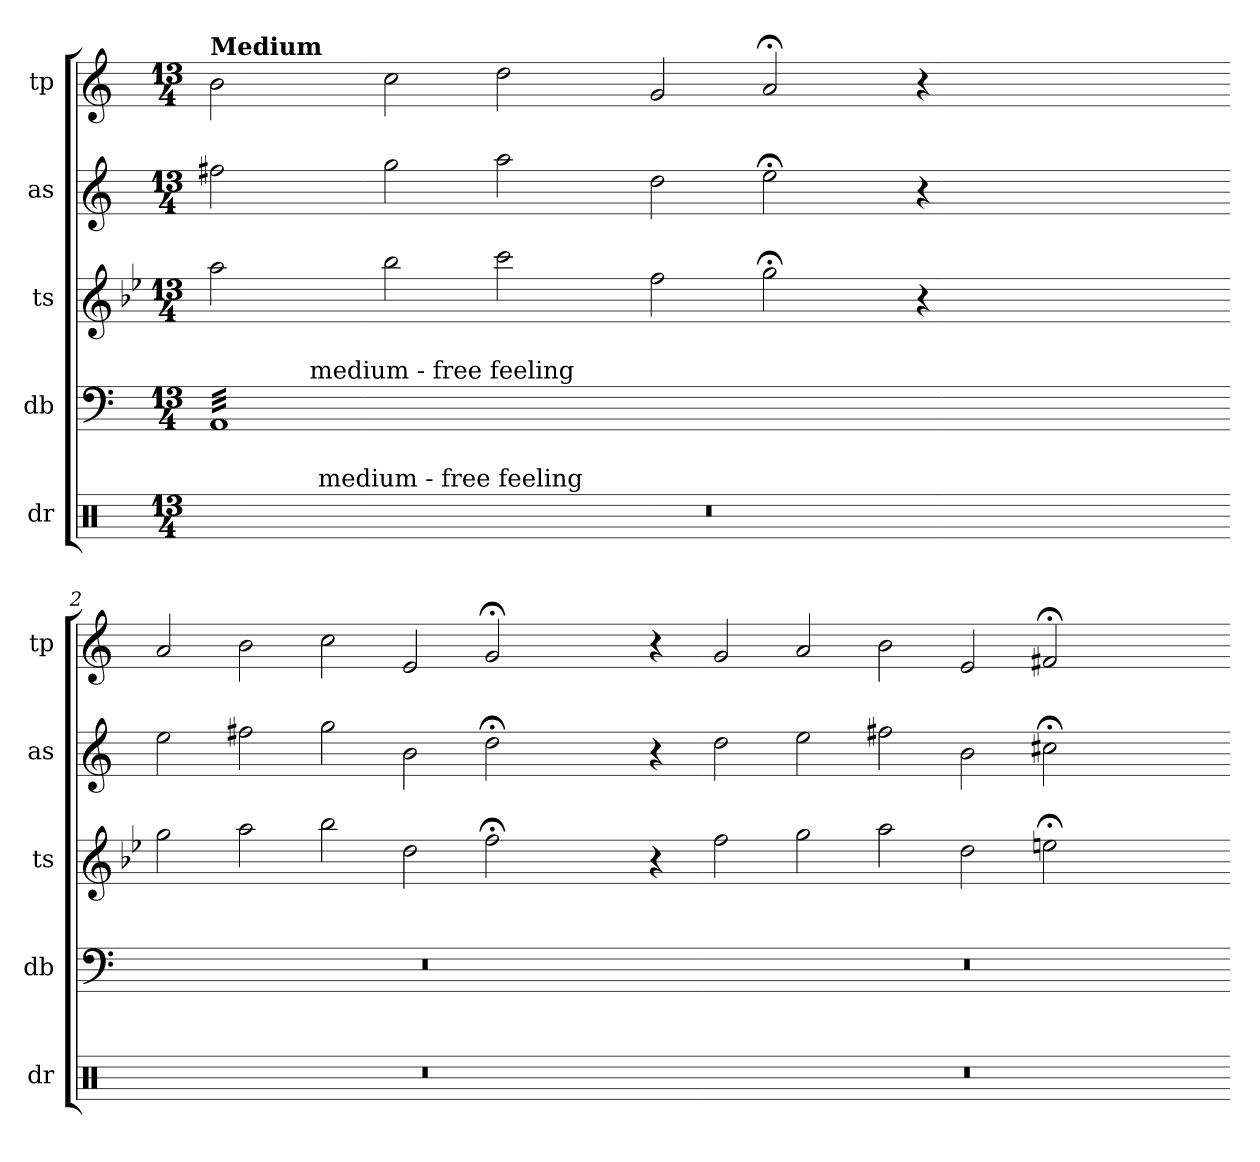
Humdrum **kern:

**kern	**kern	**kern	**kern	**kern
*part5	*part4	*part3	*part2	*part1
*staff5	*staff4	*staff3	*staff2	*staff1
*I"dr	*I"db	*I"ts	*I"as	*I"tp
*I'dr	*I'db	*I'ts	*I'as	*I'tp
!!LO:PB:g=z
*clefX	*clefF4	*clefG2	*clefG2	*clefG2
*	*ITrd7c12	*ITrd8c14	*ITrd5c9	*ITrd1c2
*k[]	*k[]	*k[b-e-]	*k[b-e-a-]	*k[b-e-]
*M13/4	*M13/4	*M13/4	*M13/4	*M13/4
=1	=1	=1	=1	=1
!	!	!	!	!LO:TX:a:B:t=Medium
!LO:N:vis=1	!	!	!	!
*^	*^	*	*	*
*	*	*tremolo	*	*	*	*
4%13r	4ryy	32AAAiLLL	4ryy	2ai\	2ani\	2ai\
.	.	32AAAi	.	.	.	.
.	.	32AAAi	.	.	.	.
.	.	32AAAi	.	.	.	.
.	.	32AAAi	.	.	.	.
.	.	32AAAi	.	.	.	.
.	.	32AAAi	.	.	.	.
.	.	32AAAi	.	.	.	.
.	32ryy	32AAAi	32ryy	.	.	.
.	128ryy	32AAAi	256ryy	.	.	.
!	!	!	!LO:TX:a:t=medium - free feeling	!	!	!
.	.	.	1ryy	.	.	.
.	512ryy	.	.	.	.	.
!	!LO:TX:a:t=medium - free feeling	!	!	!	!	!
.	1ryy	.	.	.	.	.
.	.	32AAAi	.	.	.	.
.	.	32AAAi	.	.	.	.
.	.	32AAAi	.	.	.	.
.	.	32AAAi	.	.	.	.
.	.	32AAAi	.	.	.	.
.	.	32AAAi	.	.	.	.
.	.	32AAAi	.	2b-i\	2b-i\	2b-i\
.	.	32AAAi	.	.	.	.
.	.	32AAAi	.	.	.	.
.	.	32AAAi	.	.	.	.
.	.	32AAAi	.	.	.	.
.	.	32AAAi	.	.	.	.
.	.	32AAAi	.	.	.	.
.	.	32AAAi	.	.	.	.
.	.	32AAAi	.	.	.	.
.	.	32AAAi	.	.	.	.
.	.	32AAAi	.	.	.	.
.	.	32AAAi	.	.	.	.
.	.	32AAAi	.	.	.	.
.	.	32AAAi	.	.	.	.
.	.	32AAAi	.	.	.	.
.	.	32AAAiJJJ	.	.	.	.
*	*	*Xtremolo	*	*	*	*
.	.	1ryy	.	2cci\	2cci\	2cci\
.	.	.	1ryy	.	.	.
.	1ryy	.	.	.	.	.
.	.	.	.	2fi\	2fi\	2fi/
.	.	1ryy	.	2g;i\	2g;i\	2g;i/
.	.	.	2ryy	.	.	.
.	2ryy	.	.	.	.	.
.	.	.	.	4r	4r	4r
.	.	.	.	2ryy	2ryy	2ryy
.	.	.	4ryy	.	.	.
.	4ryy	.	.	.	.	.
.	.	4ryy	.	.	.	.
.	.	.	8ryy	.	.	.
.	8ryy	.	.	.	.	.
.	.	.	16ryy	.	.	.
.	16ryy	.	.	.	.	.
.	.	.	64..ryy	.	.	.
.	64ryy	.	.	.	.	.
.	256.ryy	.	.	.	.	.
=2-	=2-	=2-	=2-	=2-	=2-	=2-
!LO:N:vis=1	!	!LO:N:vis=1	!	!	!	!
*v	*v	*	*	*	*	*
*	*v	*v	*	*	*
4%13r	4%13r	2gi\	2gi\	2gi/
.	.	2ai\	2ani\	2ai\
.	.	2b-i\	2b-i\	2b-i\
.	.	2di\	2di\	2di/
.	.	2f;i\	2f;i\	2f;i/
.	.	2ryy	2ryy	2ryy
.	.	4r	4r	4r
=3-	=3-	=3-	=3-	=3-
!LO:N:vis=1	!LO:N:vis=1	!	!	!
4%13r	4%13r	2fi\	2fi\	2fi/
.	.	2gi\	2gi\	2gi/
.	.	2ai\	2ani\	2ai\
.	.	2di\	2di\	2di/
.	.	2en;i\	2en;i\	2en;i/
.	.	2.ryy	2.ryy	2.ryy
=-	=-	=-	=-	=-
*-	*-	*-	*-	*-
